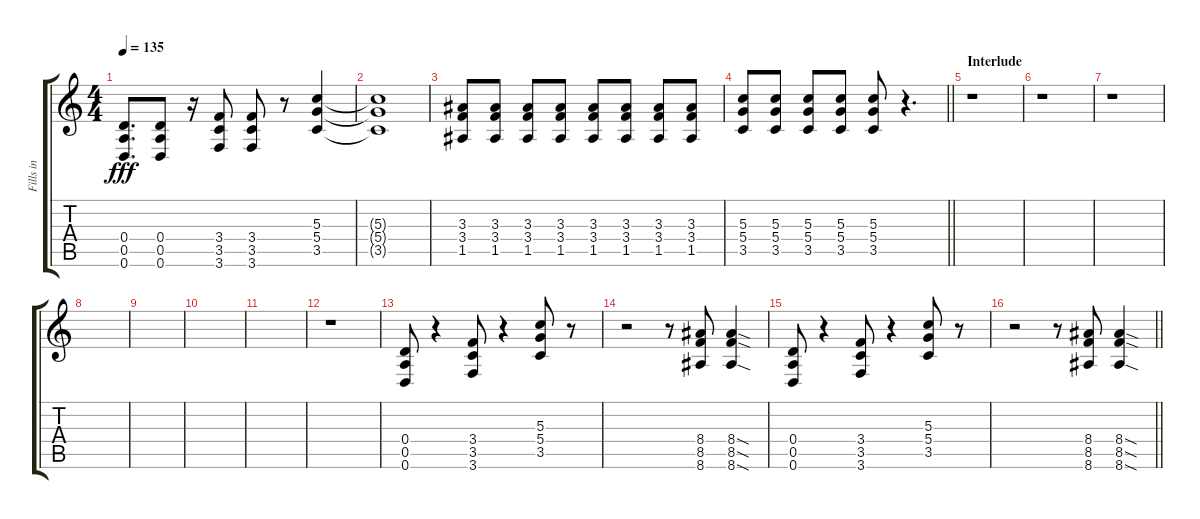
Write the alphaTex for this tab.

\track ("Fills in" "Fills in") {instrument distortionguitar}
\staff {score tabs}
\tuning (E4 B3 G3 D3 A2 D2) {hide}
\ts (4 4)
\tempo 135
\clef g2
\ks c
(0.4 0.5 0.6).8{d dy fff} (0.4 0.5 0.6).8 r.16 (3.4 3.5 3.6).8 (3.4 3.5 3.6).8 r.8 (5.3 5.4 3.5).4 |
(5.3{t} 5.4{t} 3.5{t}).1 |
(3.3 3.4 1.5).8 (3.3 3.4 1.5).8 (3.3 3.4 1.5).8 (3.3 3.4 1.5).8 (3.3 3.4 1.5).8 (3.3 3.4 1.5).8 (3.3 3.4 1.5).8 (3.3 3.4 1.5).8 |
\barLineRight lightlight
(5.3 5.4 3.5).8 (5.3 5.4 3.5).8 (5.3 5.4 3.5).8 (5.3 5.4 3.5).8 (5.3 5.4 3.5).8 r.4{d} |
\section ("" "Interlude")
r.1 |
r.1 |
r.1 |
|
|
|
|
r.1 |
(0.4 0.5 0.6).8 r.4 (3.4 3.5 3.6).8 r.4 (5.3 5.4 3.5).8 r.8 |
r.2 r.8 (8.4 8.5 8.6).8 (8.4{sod} 8.5{sod} 8.6{sod}).4 |
(0.4 0.5 0.6).8 r.4 (3.4 3.5 3.6).8 r.4 (5.3 5.4 3.5).8 r.8 |
\barLineRight lightlight
r.2 r.8 (8.4 8.5 8.6).8 (8.4{sod} 8.5{sod} 8.6{sod}).4
